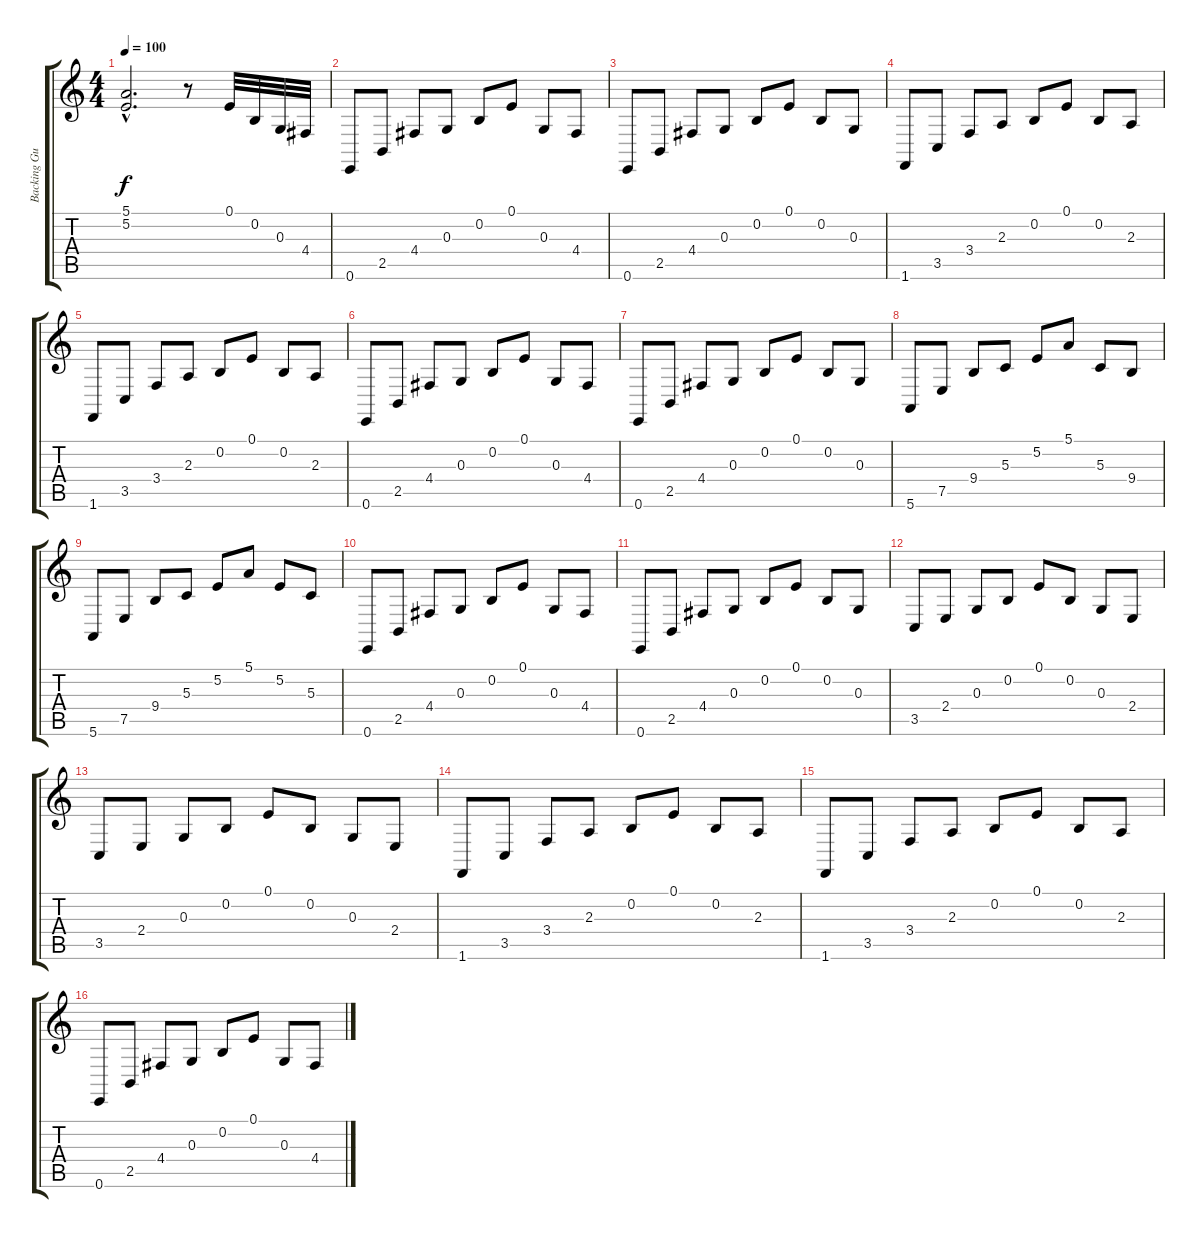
\track ("Backing Guitar" "Backing Gu") {instrument sitar}
\staff {score tabs}
\tuning (E4 B3 G3 D3 A2 E2) {hide}
\ts (4 4)
\tempo 100
\clef g2
\ks c
(5.1{hac} 5.2{hac}).2{d dy f} r.8 0.1.32 0.2.32 0.3.32 4.4.32 |
0.6.8 2.5.8 4.4.8 0.3.8 0.2.8 0.1.8 0.3.8 4.4.8 |
0.6.8 2.5.8 4.4.8 0.3.8 0.2.8 0.1.8 0.2.8 0.3.8 |
1.6.8 3.5.8 3.4.8 2.3.8 0.2.8 0.1.8 0.2.8 2.3.8 |
1.6.8 3.5.8 3.4.8 2.3.8 0.2.8 0.1.8 0.2.8 2.3.8 |
0.6.8 2.5.8 4.4.8 0.3.8 0.2.8 0.1.8 0.3.8 4.4.8 |
0.6.8 2.5.8 4.4.8 0.3.8 0.2.8 0.1.8 0.2.8 0.3.8 |
5.6.8 7.5.8 9.4.8 5.3.8 5.2.8 5.1.8 5.3.8 9.4.8 |
5.6.8 7.5.8 9.4.8 5.3.8 5.2.8 5.1.8 5.2.8 5.3.8 |
0.6.8 2.5.8 4.4.8 0.3.8 0.2.8 0.1.8 0.3.8 4.4.8 |
0.6.8 2.5.8 4.4.8 0.3.8 0.2.8 0.1.8 0.2.8 0.3.8 |
3.5.8 2.4.8 0.3.8 0.2.8 0.1.8 0.2.8 0.3.8 2.4.8 |
3.5.8 2.4.8 0.3.8 0.2.8 0.1.8 0.2.8 0.3.8 2.4.8 |
1.6.8 3.5.8 3.4.8 2.3.8 0.2.8 0.1.8 0.2.8 2.3.8 |
1.6.8 3.5.8 3.4.8 2.3.8 0.2.8 0.1.8 0.2.8 2.3.8 |
0.6.8 2.5.8 4.4.8 0.3.8 0.2.8 0.1.8 0.3.8 4.4.8
